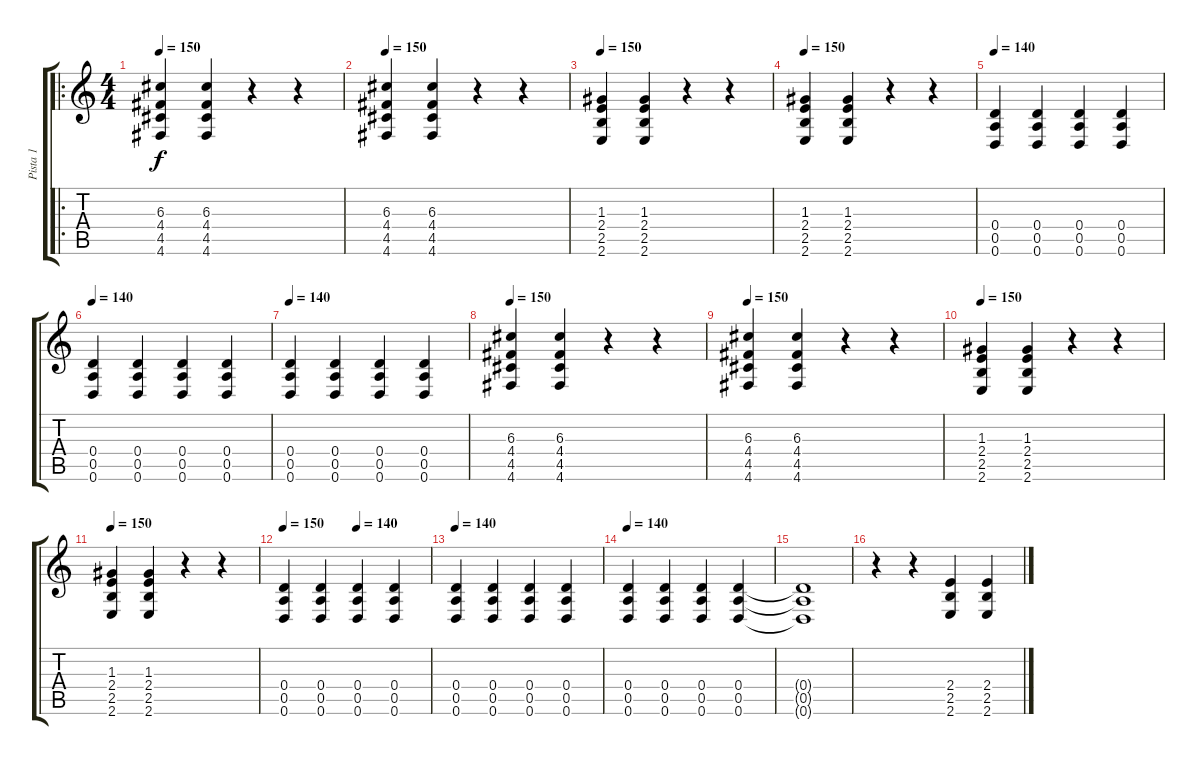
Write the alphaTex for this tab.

\track ("Pista 1" "Pista 1") {instrument acousticguitarsteel}
\staff {score tabs}
\tuning (E4 B3 G3 D3 A2 D2) {hide}
\ro
\ts (4 4)
\tempo 150
\clef g2
\ks c
(6.3 4.4 4.5 4.6).4{dy f instrument overdrivenguitar} (6.3 4.4 4.5 4.6).4 r.4 r.4 |
\tempo 150
(6.3 4.4 4.5 4.6).4{instrument overdrivenguitar} (6.3 4.4 4.5 4.6).4 r.4 r.4 |
\tempo 150
(1.3 2.4 2.5 2.6).4{instrument overdrivenguitar} (1.3 2.4 2.5 2.6).4 r.4 r.4 |
\tempo 150
(1.3 2.4 2.5 2.6).4{instrument overdrivenguitar} (1.3 2.4 2.5 2.6).4 r.4 r.4 |
\tempo 140
(0.4 0.5 0.6).4{instrument overdrivenguitar} (0.4 0.5 0.6).4 (0.4 0.5 0.6).4 (0.4 0.5 0.6).4 |
\tempo 140
(0.4 0.5 0.6).4{instrument overdrivenguitar} (0.4 0.5 0.6).4 (0.4 0.5 0.6).4 (0.4 0.5 0.6).4 |
\tempo 140
(0.4 0.5 0.6).4{instrument overdrivenguitar} (0.4 0.5 0.6).4 (0.4 0.5 0.6).4 (0.4 0.5 0.6).4 |
\tempo 150
(6.3 4.4 4.5 4.6).4{instrument overdrivenguitar} (6.3 4.4 4.5 4.6).4 r.4 r.4 |
\tempo 150
(6.3 4.4 4.5 4.6).4{instrument overdrivenguitar} (6.3 4.4 4.5 4.6).4 r.4 r.4 |
\tempo 150
(1.3 2.4 2.5 2.6).4{instrument overdrivenguitar} (1.3 2.4 2.5 2.6).4 r.4 r.4 |
\tempo 150
(1.3 2.4 2.5 2.6).4{instrument overdrivenguitar} (1.3 2.4 2.5 2.6).4 r.4 r.4 |
\tempo 150
\tempo (140 0.5)
(0.4 0.5 0.6).4{instrument overdrivenguitar} (0.4 0.5 0.6).4 (0.4 0.5 0.6).4 (0.4 0.5 0.6).4 |
\tempo 140
(0.4 0.5 0.6).4{instrument overdrivenguitar} (0.4 0.5 0.6).4 (0.4 0.5 0.6).4 (0.4 0.5 0.6).4 |
\tempo 140
(0.4 0.5 0.6).4 (0.4 0.5 0.6).4 (0.4 0.5 0.6).4 (0.4 0.5 0.6).4 |
(0.4{t} 0.5{t} 0.6{t}).1 |
r.4{instrument acousticguitarsteel} r.4 (2.4 2.5 2.6).4 (2.4 2.5 2.6).4
